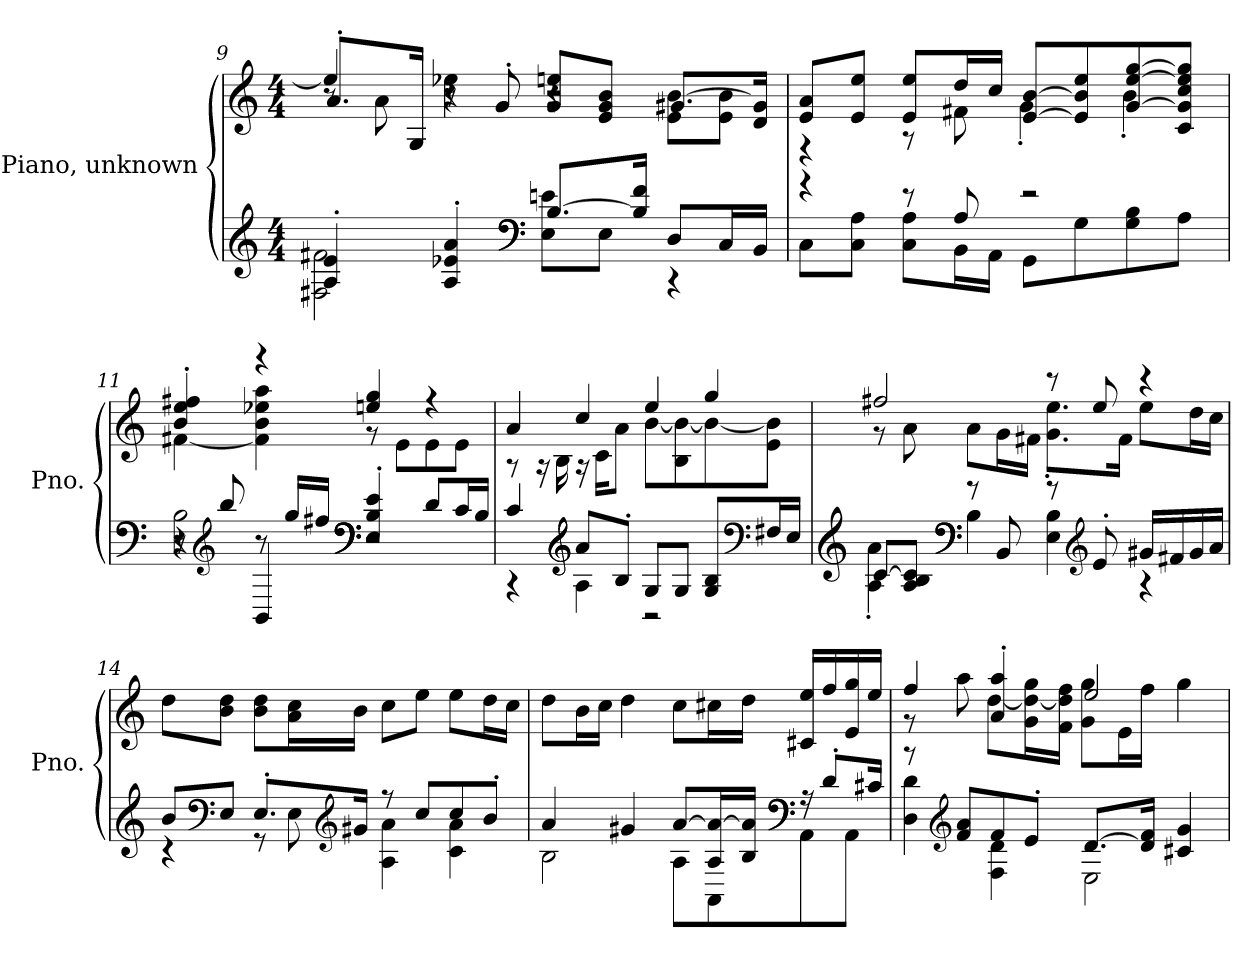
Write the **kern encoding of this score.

**kern	**kern
*part1	*part1
*staff2	*staff1
*I"Piano, unknown	*
*I'Pno.	*
!!LO:LB:g=z
*clefG2	*clefG2
*k[]	*k[]
*M4/4	*M4/4
=9	=9
*^	*^
*	*	*	*^
4A/' 4e/'	2F#X\ 2f#X\	4ee/]	8r	8.a'/L
.	.	.	8a\	.
.	.	.	.	16G/Jk
4A/' 4e-X/' 4a/'	.	4r	4ee-X\	8r
.	.	.	.	8g'/
*clefF4	*	*	*	*
[8.B/L	8E\ 8en\L	2r	4r	8g/ 8een/L
.	8E\J	.	.	8e/ 8g/ 8b/J
16B/] 16f#/Jk	.	.	.	.
8D/L	4r	.	8e\ 8b\L	[8.g#X/L
16C/L	.	.	8e\ 8b\J	.
16BB/JJ	.	.	.	16d/ 16g#/]Jk
*	*	*	*v	*v
=10	=10	=10	=10
4r	8C\L	8e/ 8a/L	4r
.	8C\ 8A\J	8e/ 8ee/J	.
8r	8C\ 8A\L	8e/ 8ee/L	8r
8A/	16BB\L	16dd/L	8f#X\
.	16AA\JJ	16cc/JJ	.
2r	8GG\L	[8e/ [8b/L	4g'\
.	8G\	8e/] 8b/] 8ee/	.
.	8G\ 8B\	[8g/ [8ee/ [8gg/	4b'\
.	8A\J	8c/ 8g/] 8cc/ 8ee/] 8gg/]J	.
=11	=11	=11	=11
*	*^	*	*
8r	2B\	4r	4b/' 4ee/' 4ff#X/'	[4f#X\
*clefG2	*	*	*	*
8bb/	.	.	.	.
8r	.	4BB/	4r	4f#\] 4b\ 4ee-X\ 4aa\
16gg/LL	.	.	.	.
16ff#X/JJ	.	.	.	.
*clefF4	*	*	*	*
4E/' 4B/' 4e/'	2r	2r	4een/ 4gg/	8r
.	.	.	.	8e\L
8d/L	.	.	4r	8e\
16c/L	.	.	.	8e\J
16B/JJ	.	.	.	.
*	*v	*v	*	*
!!LO:LB:g=z	!!
=12	=12	=12	=12
4c/	4r	4a/	8r
.	.	.	16r
.	.	.	16B\
*clefG2	*	*	*
8a/L	4A\	4cc/	16r
.	.	.	16c\KL
8B'/J	.	.	8a\J
8G/L	2r	4ee/	[8b\L
8G/J	.	.	8B\ 8b\_
8G/ 8B/L	.	4gg/	8b\_
*clefF4	*	*	*
16F#X/L	.	.	8e\ 8b\]J
16E/JJ	.	.	.
=13	=13	=13	=13
*clefG2	*	*	*
[8c/L	4A\' 4a\'	2ff#X/	8r
8A/ 8B/ 8c/]J	.	.	8a\
*clefF4	*	*	*
8r	4B\	.	8a\L
8BB/	.	.	16g\L
.	.	.	16f#X\JJ
8r	4E\ 4B\	8r	8.g\' 8.ee\'L
*clefG2	*	*	*
8e'/	.	8ee/	.
.	.	.	16f#\Jk
16g#X/LL	4r	4r	8ee\L
16f#X/	.	.	.
16g#/	.	.	16dd\L
16a/JJ	.	.	16cc\JJ
*	*	*v	*v
!!LO:LB:g=z
=14	=14	=14
8b/L	4r	8dd\L
*clefF4	*	*
8E/J	.	8b\ 8dd\J
8.E'/L	8r	8b\ 8dd\L
.	8E\	16a\ 16cc\L
*clefG2	*	*
16g#X/Jk	.	16b\JJ
8r	4A\ 4a\	8cc\L
8cc/L	.	8ee\J
8cc/	4c\ 4a\	8ee\L
8b'/J	.	16dd\L
.	.	16cc\JJ
=15	=15	=15
4a/	2B\	8dd\L
.	.	16b\L
.	.	16cc\JJ
4g#X/	.	4dd\
[8a/L	8A\L	8cc\L
16A/ 16a/_L	8AA\	16cc#X\L
16B/ 16a/]JJ	.	16dd\JJ
*clefF4	*	*
16r	8AA\	16c#X/ 16ee/LL
8d'/L	.	16ff/
.	8AA\J	16e/ 16gg/
16c#X/Jk	.	16ee/JJ
=16	=16	=16
*	*	*^
8r	4D\ 4d\	4ff/	8r
*clefG2	*	*	*
8f/ 8a/L	.	.	8aa\
8f/	4F\ 4d\	4a/' 4aa/'	[8dd\L
8e'/J	.	.	16g\ 16dd\_ 16gg\L
.	.	.	16f\ 16dd\] 16ff\JJ
[8.d/L	2E\	2ee/	8g\ 8gg\L
.	.	.	16e\L
16d/] 16f/Jk	.	.	16ff\JJ
4c#X/ 4g/	.	.	4gg\
*v	*v	*	*
*	*v	*v
=	=
*-	*-
